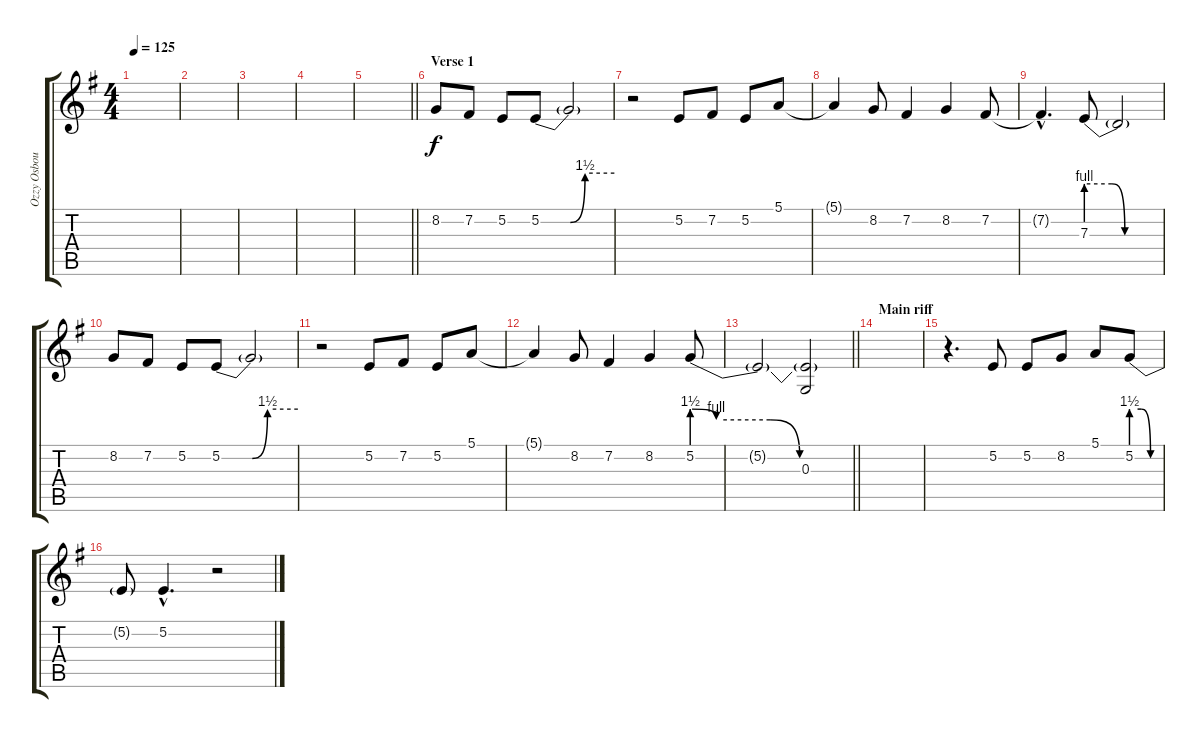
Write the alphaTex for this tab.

\track ("Ozzy Osbourne " "Ozzy Osbou") {instrument lead2sawtooth}
\staff {score tabs}
\tuning (E4 B3 G3 D3 A2 E2) {hide}
\ts (4 4)
\tempo 125
\clef g2
\ks eminor
|
|
|
|
\barLineRight lightlight
|
\section ("" "Verse 1")
8.2.8 7.2.8 5.2.8 5.2{be (custom 0 0 24 0 36 6 60 6)}.8 5.2{t}.2 |
r.2 5.2.8 7.2.8 5.2.8 5.1.8 |
5.1{t}.4 8.2.8 7.2.4 8.2.4 7.2.8 |
7.2{hac t}.4{d} 7.3{be (custom 0 4 20 4 30 0 60 0)}.8 7.3{t}.2 |
8.2.8 7.2.8 5.2.8 5.2{be (custom 0 0 24 0 36 6 60 6)}.8 5.2{t}.2 |
r.2 5.2.8 7.2.8 5.2.8 5.1.8 |
5.1{t}.4 8.2.8 7.2.4 8.2.4 5.2{be (custom 0 6 9 4 29 4 40 0 60 0)}.8 |
\barLineRight lightlight
5.2{t}.2 (5.2{t} 0.3).2 |
\section ("" "Main riff")
|
r.4{d} 5.2.8 5.2.8 8.2.8 5.1.8 5.2{be (custom 0 6 21 6 41 0 60 0)}.8 |
5.2{t}.8 5.2{hac}.4{d} r.2
